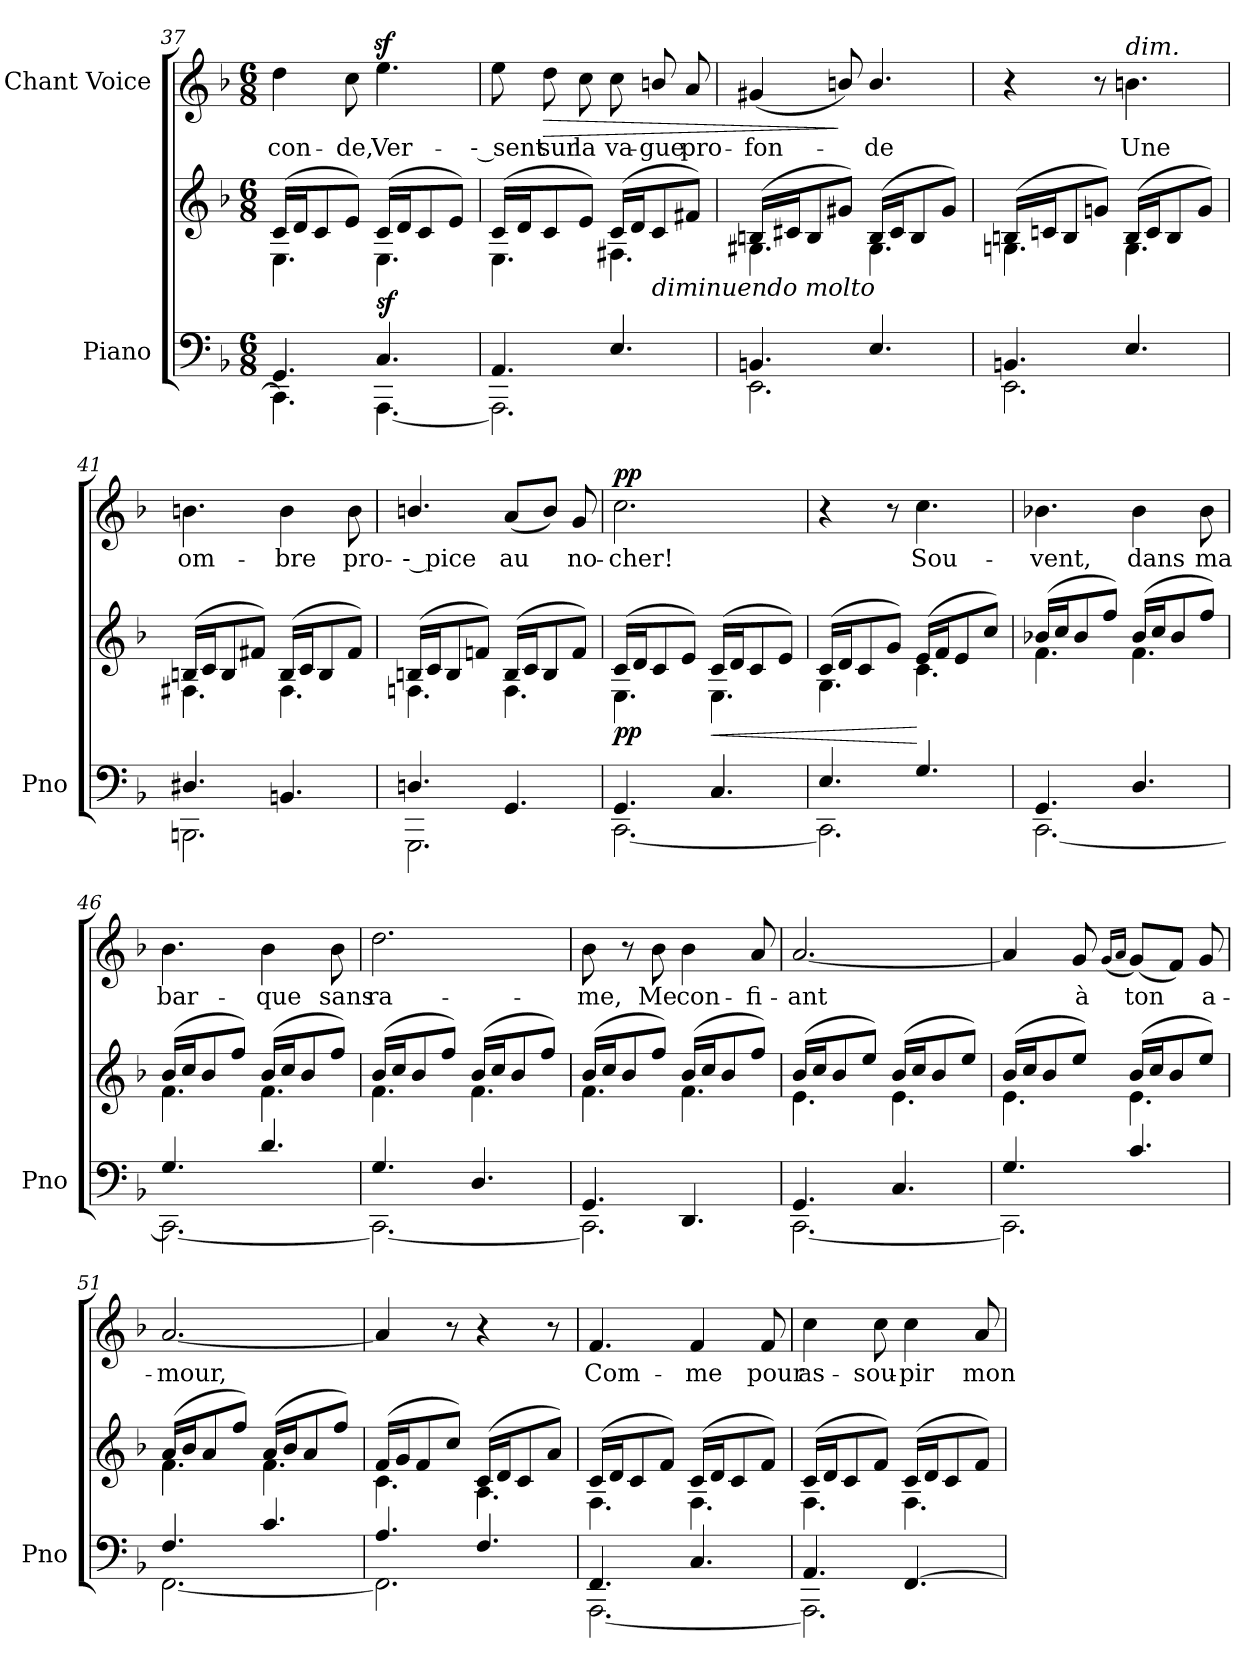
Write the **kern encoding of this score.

**kern	**kern	**dynam	**kern	**text	**dynam
*part2	*part2	*part2	*part1	*part1	*part1
*staff3	*staff2	*staff2/3	*staff1	*staff1	*staff1
*I"Piano	*	*	*I"Chant Voice	*	*
*I'Pno	*	*	*	*	*
*clefF4	*clefG2	*	*clefG2	*	*
*k[b-]	*k[b-]	*	*k[b-]	*	*
*M6/8	*M6/8	*	*M6/8	*	*
=37	=37	=37	=37	=37	=37
*^	*^	*	*	*	*
4.GG/	4.CC\]	(16c/LL	4.E\	.	4dd\	-con-	.
.	.	16d/J	.	.	.	.	.
.	.	8c/	.	.	.	.	.
.	.	8e/J)	.	.	8cc\	-de,	.
!	!	!	!	!LO:DY:b	!	!	!
4.C/	[4.AAA\	(16c/LL	4.E\	sf	4.eez>\	Ver-	.
.	.	16d/J	.	.	.	.	.
.	.	8c/	.	.	.	.	.
.	.	8e/J)	.	.	.	.	.
=38	=38	=38	=38	=38	=38	=38	=38
4.AA/	2.AAA\]	(16c/LL	4.E\	.	8ee\	-- sent	.
.	.	16d/J	.	.	.	.	.
!	!	!	!	!	!	!	!LO:HP:b
.	.	8c/	.	.	8dd\	sur	>
.	.	8e/J)	.	.	8cc\	la	.
4.E/	.	(16c/LL	4.F#X\	.	8cc\	va-	.
.	.	16d/J	.	.	.	.	.
!	!	!LO:TX:b:i:t=diminuendo molto	!	!	!	!	!
.	.	8c/	.	.	8bn/	-gue	.
.	.	8f#X/J)	.	.	8a/	pro-	.
=39	=39	=39	=39	=39	=39	=39	=39
4.BBn/	2.EE\	(16Bn/LL	4.G#X\	.	(4g#X/	-fon-	.
.	.	16c#X/J	.	.	.	.	.
.	.	8B/	.	.	.	.	.
.	.	8g#X/J)	.	.	8bn/)	.	]
4.E/	.	(16B/LL	4.G#\	.	4.b/	-de	.
.	.	16c#/J	.	.	.	.	.
.	.	8B/	.	.	.	.	.
.	.	8g#/J)	.	.	.	.	.
=40	=40	=40	=40	=40	=40	=40	=40
4.BBn/	2.EE\	(16Bn/LL	4.Gn\	.	4r	.	.
.	.	16cn/J	.	.	.	.	.
.	.	8B/	.	.	.	.	.
.	.	8gn/J)	.	.	8r	.	.
!	!	!	!	!	!LO:TX:a:i:t=dim.	!	!
4.E/	.	(16B/LL	4.G\	.	4.bn\	Une	.
.	.	16c/J	.	.	.	.	.
.	.	8B/	.	.	.	.	.
.	.	8g/J)	.	.	.	.	.
=41	=41	=41	=41	=41	=41	=41	=41
4.D#X/	2.BBBn\	(16Bn/LL	4.F#X\	.	4.bn\	om-	.
.	.	16c/J	.	.	.	.	.
.	.	8B/	.	.	.	.	.
.	.	8f#X/J)	.	.	.	.	.
4.BBn/	.	(16B/LL	4.F#\	.	4b\	-bre	.
.	.	16c/J	.	.	.	.	.
.	.	8B/	.	.	.	.	.
.	.	8f#/J)	.	.	8b\	pro-	.
=42	=42	=42	=42	=42	=42	=42	=42
4.Dn/	2.GGG\	(16Bn/LL	4.Fn\	.	4.bn/	-- pice	.
.	.	16c/J	.	.	.	.	.
.	.	8B/	.	.	.	.	.
.	.	8fn/J)	.	.	.	.	.
4.GG/	.	(16B/LL	4.F\	.	(8a/L	au	.
.	.	16c/J	.	.	.	.	.
.	.	8B/	.	.	8b/J)	.	.
.	.	8f/J)	.	.	8g/	no-	.
=43	=43	=43	=43	=43	=43	=43	=43
!	!	!	!	!LO:DY:b	!	!	!LO:DY:a
4.GG/	[2.CC\	(16c/LL	4.E\	pp	2.cc\	-cher!	pp
.	.	16d/J	.	.	.	.	.
.	.	8c/	.	.	.	.	.
.	.	8e/J)	.	.	.	.	.
!	!	!	!	!LO:HP:b	!	!	!
4.C/	.	(16c/LL	4.E\	<	.	.	.
.	.	16d/J	.	.	.	.	.
.	.	8c/	.	.	.	.	.
.	.	8e/J)	.	.	.	.	.
=44	=44	=44	=44	=44	=44	=44	=44
4.E/	2.CC\]	(16c/LL	4.G\	.	4r	.	.
.	.	16d/J	.	.	.	.	.
.	.	8c/	.	.	.	.	.
.	.	8g/J)	.	.	8r	.	.
4.G/	.	(16e/LL	4.c\	[	4.cc\	Sou-	.
.	.	16f/J	.	.	.	.	.
.	.	8e/	.	.	.	.	.
.	.	8cc/J)	.	.	.	.	.
=45	=45	=45	=45	=45	=45	=45	=45
4.GG/	[2.CC\	(16b-X/LL	4.f\	.	4.b-X\	-vent,	.
.	.	16cc/J	.	.	.	.	.
.	.	8b-/	.	.	.	.	.
.	.	8ff/J)	.	.	.	.	.
4.D/	.	(16b-/LL	4.f\	.	4b-\	dans	.
.	.	16cc/J	.	.	.	.	.
.	.	8b-/	.	.	.	.	.
.	.	8ff/J)	.	.	8b-\	ma	.
=46	=46	=46	=46	=46	=46	=46	=46
4.G/	2.CC\_	(16b-/LL	4.f\	.	4.b-\	bar-	.
.	.	16cc/J	.	.	.	.	.
.	.	8b-/	.	.	.	.	.
.	.	8ff/J)	.	.	.	.	.
4.d/	.	(16b-/LL	4.f\	.	4b-\	-que	.
.	.	16cc/J	.	.	.	.	.
.	.	8b-/	.	.	.	.	.
.	.	8ff/J)	.	.	8b-\	sans	.
=47	=47	=47	=47	=47	=47	=47	=47
4.G/	2.CC\_	(16b-/LL	4.f\	.	2.dd\	ra-	.
.	.	16cc/J	.	.	.	.	.
.	.	8b-/	.	.	.	.	.
.	.	8ff/J)	.	.	.	.	.
4.D/	.	(16b-/LL	4.f\	.	.	.	.
.	.	16cc/J	.	.	.	.	.
.	.	8b-/	.	.	.	.	.
.	.	8ff/J)	.	.	.	.	.
=48	=48	=48	=48	=48	=48	=48	=48
4.GG/	2.CC\]	(16b-/LL	4.f\	.	8b-\	-me,	.
.	.	16cc/J	.	.	.	.	.
.	.	8b-/	.	.	8r	.	.
.	.	8ff/J)	.	.	8b-\	Me	.
4.DD/	.	(16b-/LL	4.f\	.	4b-\	con-	.
.	.	16cc/J	.	.	.	.	.
.	.	8b-/	.	.	.	.	.
.	.	8ff/J)	.	.	8a/	-fi-	.
=49	=49	=49	=49	=49	=49	=49	=49
4.GG/	[2.CC\	(16b-/LL	4.e\	.	[2.a/	-ant	.
.	.	16cc/J	.	.	.	.	.
.	.	8b-/	.	.	.	.	.
.	.	8ee/J)	.	.	.	.	.
4.C/	.	(16b-/LL	4.e\	.	.	.	.
.	.	16cc/J	.	.	.	.	.
.	.	8b-/	.	.	.	.	.
.	.	8ee/J)	.	.	.	.	.
=50	=50	=50	=50	=50	=50	=50	=50
4.G/	2.CC\]	(16b-/LL	4.e\	.	4a/]	.	.
.	.	16cc/J	.	.	.	.	.
.	.	8b-/	.	.	.	.	.
.	.	8ee/J)	.	.	8g/	à	.
.	.	.	.	.	(16qg/LL	.	.
.	.	.	.	.	16qa/JJ	.	.
4.c/	.	(16b-/LL	4.e\	.	(8g/L)	ton	.
.	.	16cc/J	.	.	.	.	.
.	.	8b-/	.	.	8f/J)	.	.
.	.	8ee/J)	.	.	8g/	a-	.
=51	=51	=51	=51	=51	=51	=51	=51
4.F/	[2.FF\	(16a/LL	4.f\	.	[2.a/	-mour,	.
.	.	16b-/J	.	.	.	.	.
.	.	8a/	.	.	.	.	.
.	.	8ff/J)	.	.	.	.	.
4.c/	.	(16a/LL	4.f\	.	.	.	.
.	.	16b-/J	.	.	.	.	.
.	.	8a/	.	.	.	.	.
.	.	8ff/J)	.	.	.	.	.
=52	=52	=52	=52	=52	=52	=52	=52
4.A/	2.FF\]	(16f/LL	4.c\	.	4a/]	.	.
.	.	16g/J	.	.	.	.	.
.	.	8f/	.	.	.	.	.
.	.	8cc/J)	.	.	8r	.	.
4.F/	.	(16c/LL	4.A\	.	4r	.	.
.	.	16d/J	.	.	.	.	.
.	.	8c/	.	.	.	.	.
.	.	8a/J)	.	.	8r	.	.
=53	=53	=53	=53	=53	=53	=53	=53
4.FF/	[2.AAA\	(16c/LL	4.F\	.	4.f/	Com-	.
.	.	16d/J	.	.	.	.	.
.	.	8c/	.	.	.	.	.
.	.	8f/J)	.	.	.	.	.
4.C/	.	(16c/LL	4.F\	.	4f/	-me	.
.	.	16d/J	.	.	.	.	.
.	.	8c/	.	.	.	.	.
.	.	8f/J)	.	.	8f/	pour	.
=54	=54	=54	=54	=54	=54	=54	=54
4.AA/	2.AAA\]	(16c/LL	4.F\	.	4cc\	as-	.
.	.	16d/J	.	.	.	.	.
.	.	8c/	.	.	.	.	.
.	.	8f/J)	.	.	8cc\	-sou-	.
[4.FF/	.	(16c/LL	4.F\	.	4cc\	-pir	.
.	.	16d/J	.	.	.	.	.
.	.	8c/	.	.	.	.	.
.	.	8f/J)	.	.	8a/	mon	.
*v	*v	*	*	*	*	*	*
*	*v	*v	*	*	*	*
=	=	=	=	=	=
*-	*-	*-	*-	*-	*-
